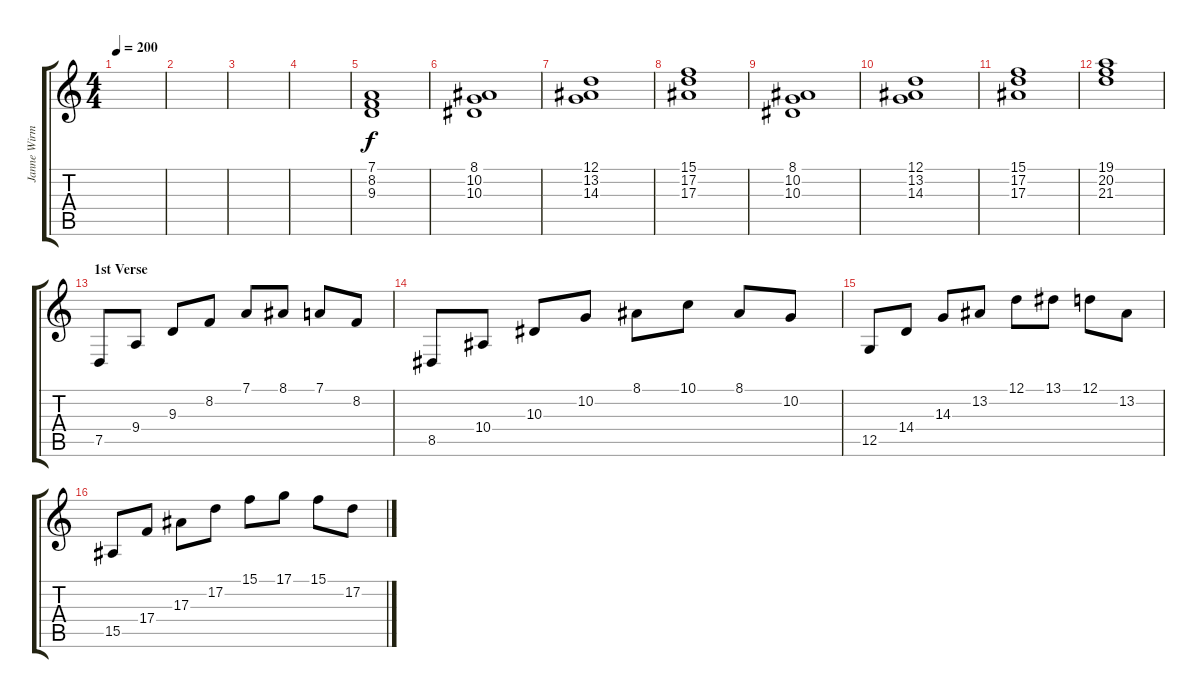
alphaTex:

\track ("Janne Wirman" "Janne Wirm") {instrument acousticgrandpiano}
\staff {score tabs}
\tuning (D4 A3 F3 C3 G2 D2) {hide}
\ts (4 4)
\tempo 200
\clef g2
\ks c
|
|
|
|
(7.1 8.2 9.3).1 |
(8.1 10.2 10.3).1 |
(12.1 13.2 14.3).1 |
(15.1 17.2 17.3).1 |
(8.1 10.2 10.3).1 |
(12.1 13.2 14.3).1 |
(15.1 17.2 17.3).1 |
(19.1 20.2 21.3).1 |
\section ("" "1st Verse")
7.5.8 9.4.8 9.3.8 8.2.8 7.1.8 8.1.8 7.1.8 8.2.8 |
8.5.8 10.4.8 10.3.8 10.2.8 8.1.8 10.1.8 8.1.8 10.2.8 |
12.5.8 14.4.8 14.3.8 13.2.8 12.1.8 13.1.8 12.1.8 13.2.8 |
15.5.8 17.4.8 17.3.8 17.2.8 15.1.8 17.1.8 15.1.8 17.2.8
